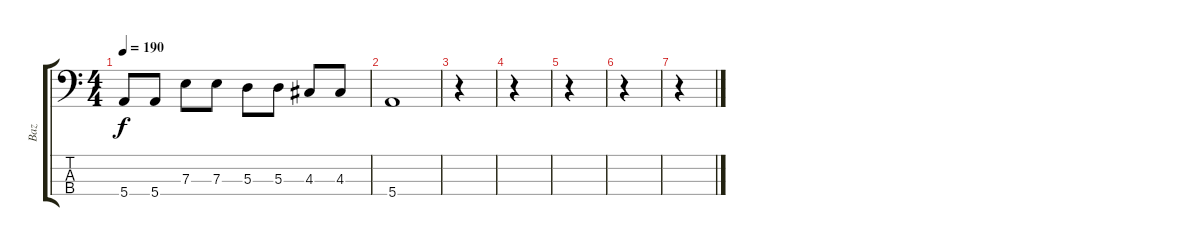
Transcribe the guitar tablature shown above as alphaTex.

\track ("Baz" "Baz") {instrument acousticguitarnylon}
\staff {score tabs}
\tuning (G2 D2 A1 E1) {hide}
\ts (4 4)
\tempo 190
\clef f4
\ks c
5.4.8{dy f} 5.4.8 7.3.8 7.3.8 5.3.8 5.3.8 4.3.8 4.3.8 |
5.4.1 |
r.4 |
r.4 |
r.4 |
r.4 |
r.4
